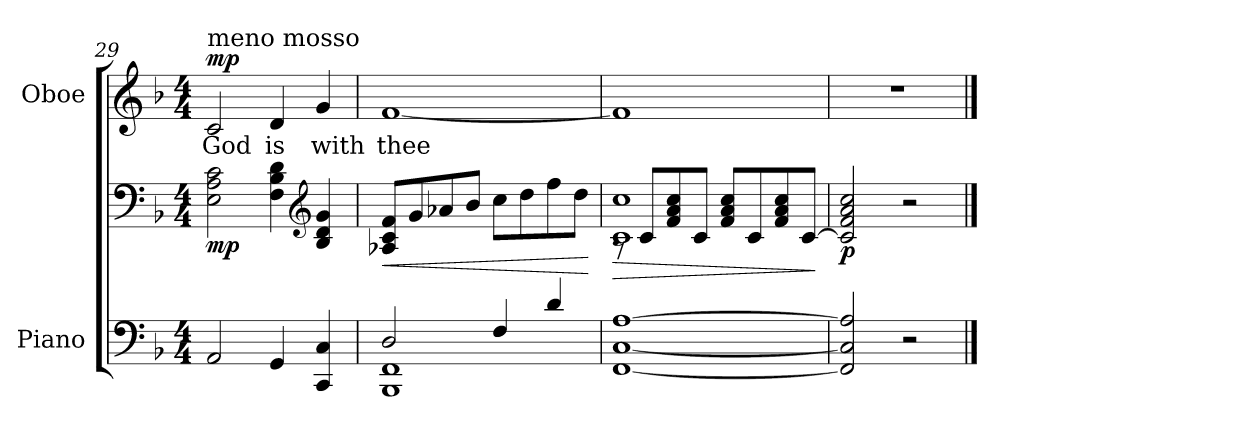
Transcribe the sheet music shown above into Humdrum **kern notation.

**kern	**kern	**dynam	**kern	**text	**dynam
*part2	*part2	*part2	*part1	*part1	*part1
*staff3	*staff2	*staff2/3	*staff1	*staff1	*staff1
*I"Piano	*	*	*I"Oboe	*	*
*I'Pno.	*	*	*I'Ob.	*	*
*clefF4	*clefF4	*	*clefG2	*	*
*k[b-]	*k[b-]	*	*k[b-]	*	*
*M4/4	*M4/4	*	*M4/4	*	*
=29	=29	=29	=29	=29	=29
!	!	!	!LO:TX:a:t=meno mosso	!	!
!	!	!LO:DY:b	!	!LO:LY:b	!LO:DY:b
2AA/	2E\ 2A\ 2c\	mp	2c/	God	mp
!	!	!	!	!LO:LY:b	!
4GG/	4F\ 4B-\ 4d\	.	4d/	is	.
*	*clefG2	*	*	*	*
!	!	!	!	!LO:LY:b	!
4CC/ 4C/	4B-/ 4d/ 4g/	.	4g/	with	.
!!LO:LB:g=z
=30	=30	=30	=30	=30	=30
*^	*	*	*	*	*
!	!	!	!LO:HP:b	!	!LO:LY:b	!
2D/	1BBB- 1FF	8A-X/ 8c/ 8f/L	<	[1f	thee	.
.	.	8g/	.	.	.	.
.	.	8a-X/	.	.	.	.
.	.	8b-/J	.	.	.	.
4F/	.	8cc\L	.	.	.	.
.	.	8dd\	.	.	.	.
4d/	.	8ff\	.	.	.	.
.	.	8dd\J	.	.	.	.
*v	*v	*	*	*	*	*
.	.	[	.	.	.
=31	=31	=31	=31	=31	=31
!	!	!LO:HP:b	!	!	!
*	*^	*	*	*	*
[1FF [1C [1A	8rA	1c 1cc	>	1f]	.	.
.	8c/L	.	.	.	.	.
.	8f/ 8a/ 8cc/	.	.	.	.	.
.	8c/J	.	.	.	.	.
.	8f/ 8a/ 8cc/L	.	.	.	.	.
.	8c/	.	.	.	.	.
.	8f/ 8a/ 8cc/	.	.	.	.	.
.	[8c/J	.	.	.	.	.
*	*v	*v	*	*	*	*
.	.	]	.	.	.
=32	=32	=32	=32	=32	=32
!	!	!LO:DY:b	!	!	!
2FF/] 2C/] 2A/]	2c/] 2f/ 2a/ 2cc/	p	1r	.	.
2r	2r	.	.	.	.
==	==	==	==	==	==
*-	*-	*-	*-	*-	*-
